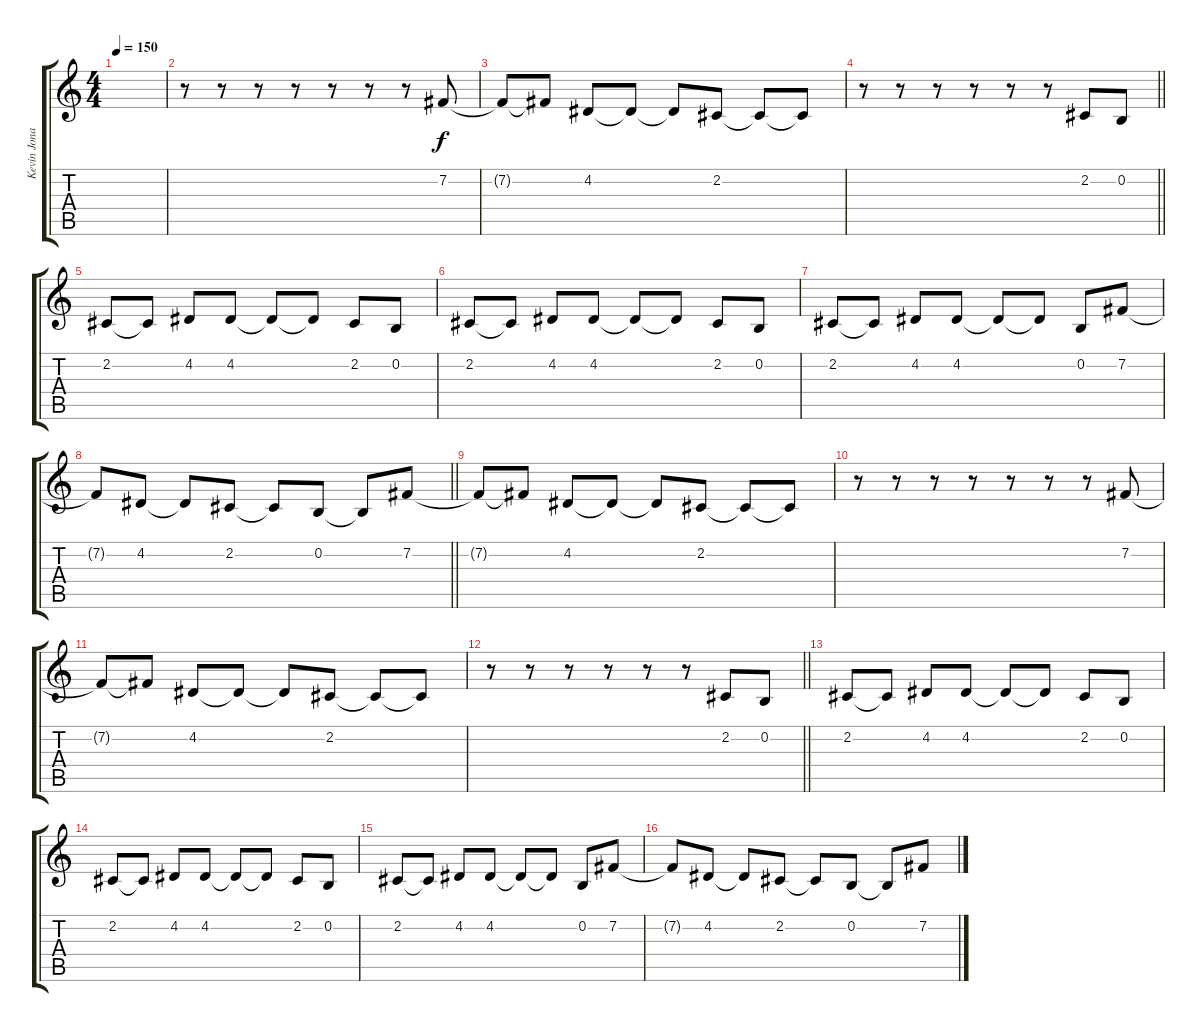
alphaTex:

\track ("Kevin Jonas (Vocals)" "Kevin Jona") {instrument tenorsax}
\staff {score tabs}
\tuning (E4 B3 G3 D3 A2 E2) {hide}
\ts (4 4)
\tempo 150
\clef g2
\ks c
|
r.8 r.8 r.8 r.8 r.8 r.8 r.8 7.2.8 |
7.2{t}.8 7.2{t}.8 4.2.8 4.2{t}.8 4.2{t}.8 2.2.8 2.2{t}.8 2.2{t}.8 |
\barLineRight lightlight
r.8 r.8 r.8 r.8 r.8 r.8 2.2.8 0.2.8 |
2.2.8 2.2{t}.8 4.2.8 4.2.8 4.2{t}.8 4.2{t}.8 2.2.8 0.2.8 |
2.2.8 2.2{t}.8 4.2.8 4.2.8 4.2{t}.8 4.2{t}.8 2.2.8 0.2.8 |
2.2.8 2.2{t}.8 4.2.8 4.2.8 4.2{t}.8 4.2{t}.8 0.2.8 7.2.8 |
\barLineRight lightlight
7.2{t}.8 4.2.8 4.2{t}.8 2.2.8 2.2{t}.8 0.2.8 0.2{t}.8 7.2.8 |
7.2{t}.8 7.2{t}.8 4.2.8 4.2{t}.8 4.2{t}.8 2.2.8 2.2{t}.8 2.2{t}.8 |
r.8 r.8 r.8 r.8 r.8 r.8 r.8 7.2.8 |
7.2{t}.8 7.2{t}.8 4.2.8 4.2{t}.8 4.2{t}.8 2.2.8 2.2{t}.8 2.2{t}.8 |
\barLineRight lightlight
r.8 r.8 r.8 r.8 r.8 r.8 2.2.8 0.2.8 |
2.2.8 2.2{t}.8 4.2.8 4.2.8 4.2{t}.8 4.2{t}.8 2.2.8 0.2.8 |
2.2.8 2.2{t}.8 4.2.8 4.2.8 4.2{t}.8 4.2{t}.8 2.2.8 0.2.8 |
2.2.8 2.2{t}.8 4.2.8 4.2.8 4.2{t}.8 4.2{t}.8 0.2.8 7.2.8 |
7.2{t}.8 4.2.8 4.2{t}.8 2.2.8 2.2{t}.8 0.2.8 0.2{t}.8 7.2.8
